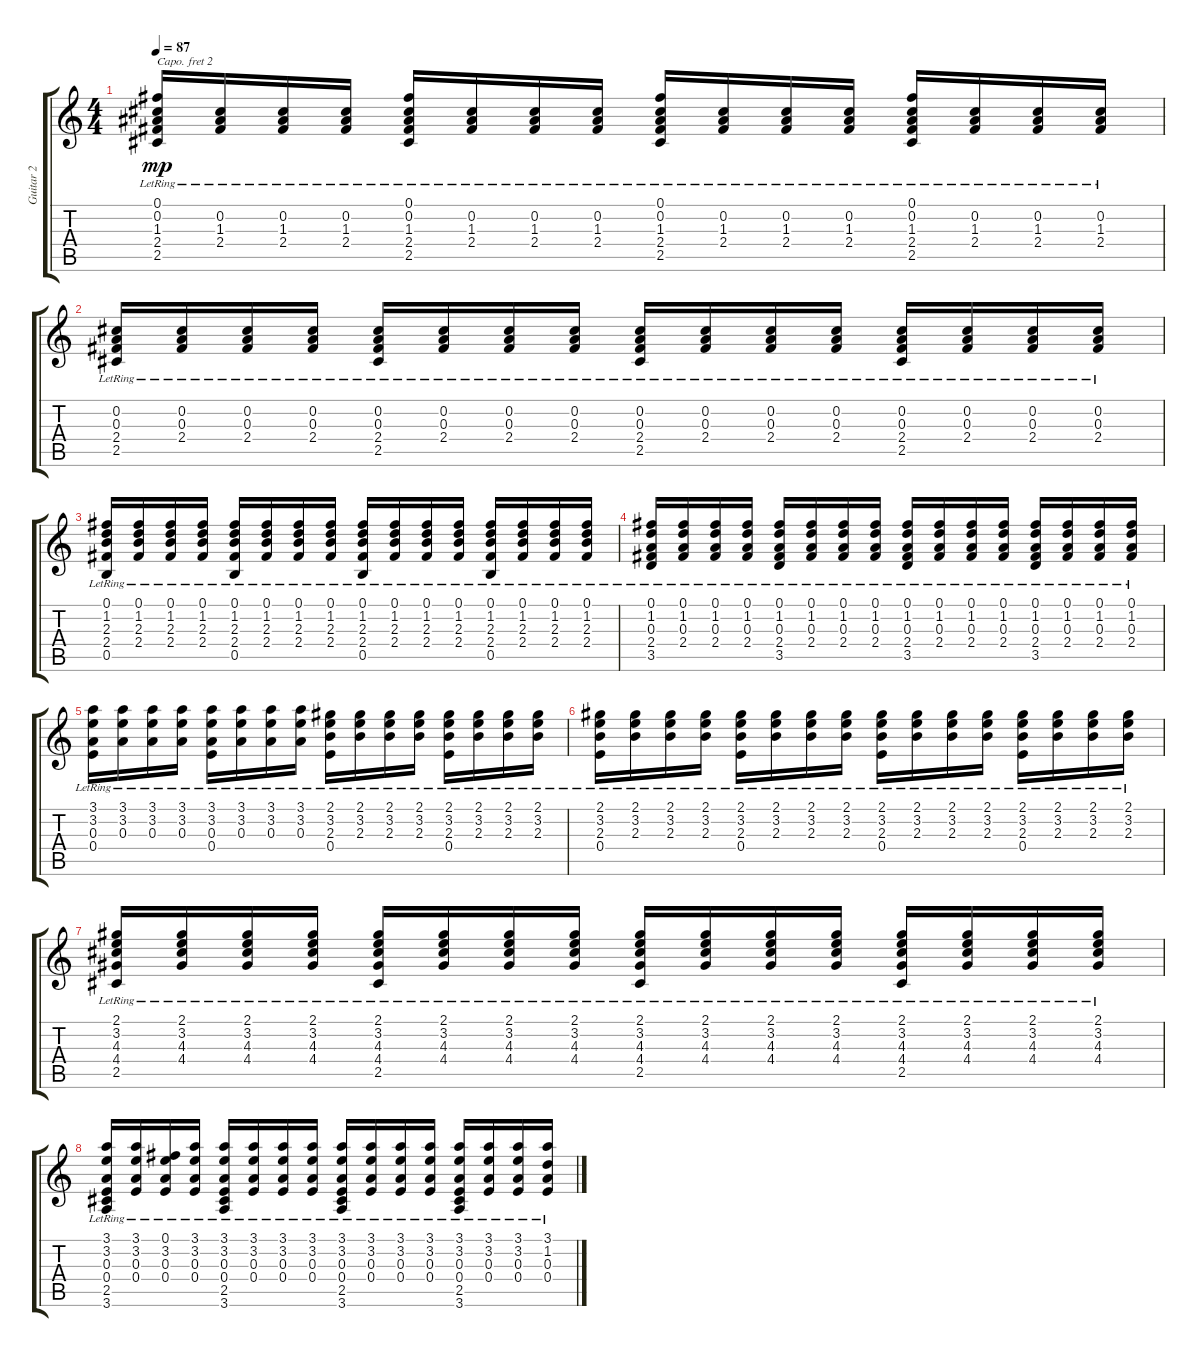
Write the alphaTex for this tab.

\track ("Guitar 2" "Guitar 2") {instrument acousticguitarsteel}
\staff {score tabs}
\capo 2
\tuning (E4 B3 G3 D3 A2 E2) {hide}
\ts (4 4)
\tempo 87
\clef g2
\ks c
(0.1{lr} 0.2{lr} 1.3{lr} 2.4{lr} 2.5{lr}).16{dy mp} (0.2{lr} 1.3{lr} 2.4{lr}).16 (0.2{lr} 1.3{lr} 2.4{lr}).16 (0.2{lr} 1.3{lr} 2.4{lr}).16 (0.1{lr} 0.2{lr} 1.3{lr} 2.4{lr} 2.5{lr}).16 (0.2{lr} 1.3{lr} 2.4{lr}).16 (0.2{lr} 1.3{lr} 2.4{lr}).16 (0.2{lr} 1.3{lr} 2.4{lr}).16 (0.1{lr} 0.2{lr} 1.3{lr} 2.4{lr} 2.5{lr}).16 (0.2{lr} 1.3{lr} 2.4{lr}).16 (0.2{lr} 1.3{lr} 2.4{lr}).16 (0.2{lr} 1.3{lr} 2.4{lr}).16 (0.1{lr} 0.2{lr} 1.3{lr} 2.4{lr} 2.5{lr}).16 (0.2{lr} 1.3{lr} 2.4{lr}).16 (0.2{lr} 1.3{lr} 2.4{lr}).16 (0.2{lr} 1.3{lr} 2.4{lr}).16 |
(0.2{lr} 0.3{lr} 2.4{lr} 2.5{lr}).16 (0.2{lr} 0.3{lr} 2.4{lr}).16 (0.2{lr} 0.3{lr} 2.4{lr}).16 (0.2{lr} 0.3{lr} 2.4{lr}).16 (0.2{lr} 0.3{lr} 2.4{lr} 2.5{lr}).16 (0.2{lr} 0.3{lr} 2.4{lr}).16 (0.2{lr} 0.3{lr} 2.4{lr}).16 (0.2{lr} 0.3{lr} 2.4{lr}).16 (0.2{lr} 0.3{lr} 2.4{lr} 2.5{lr}).16 (0.2{lr} 0.3{lr} 2.4{lr}).16 (0.2{lr} 0.3{lr} 2.4{lr}).16 (0.2{lr} 0.3{lr} 2.4{lr}).16 (0.2{lr} 0.3{lr} 2.4{lr} 2.5{lr}).16 (0.2{lr} 0.3{lr} 2.4{lr}).16 (0.2{lr} 0.3{lr} 2.4{lr}).16 (0.2{lr} 0.3{lr} 2.4{lr}).16 |
(0.1{lr} 1.2{lr} 2.3{lr} 2.4{lr} 0.5{lr}).16 (0.1{lr} 1.2{lr} 2.3{lr} 2.4{lr}).16 (0.1{lr} 1.2{lr} 2.3{lr} 2.4{lr}).16 (0.1{lr} 1.2{lr} 2.3{lr} 2.4{lr}).16 (0.1{lr} 1.2{lr} 2.3{lr} 2.4{lr} 0.5{lr}).16 (0.1{lr} 1.2{lr} 2.3{lr} 2.4{lr}).16 (0.1{lr} 1.2{lr} 2.3{lr} 2.4{lr}).16 (0.1{lr} 1.2{lr} 2.3{lr} 2.4{lr}).16 (0.1{lr} 1.2{lr} 2.3{lr} 2.4{lr} 0.5{lr}).16 (0.1{lr} 1.2{lr} 2.3{lr} 2.4{lr}).16 (0.1{lr} 1.2{lr} 2.3{lr} 2.4{lr}).16 (0.1{lr} 1.2{lr} 2.3{lr} 2.4{lr}).16 (0.1{lr} 1.2{lr} 2.3{lr} 2.4{lr} 0.5{lr}).16 (0.1{lr} 1.2{lr} 2.3{lr} 2.4{lr}).16 (0.1{lr} 1.2{lr} 2.3{lr} 2.4{lr}).16 (0.1{lr} 1.2{lr} 2.3{lr} 2.4{lr}).16 |
(0.1{lr} 1.2{lr} 0.3{lr} 2.4{lr} 3.5{lr}).16 (0.1{lr} 1.2{lr} 0.3{lr} 2.4{lr}).16 (0.1{lr} 1.2{lr} 0.3{lr} 2.4{lr}).16 (0.1{lr} 1.2{lr} 0.3{lr} 2.4{lr}).16 (0.1{lr} 1.2{lr} 0.3{lr} 2.4{lr} 3.5{lr}).16 (0.1{lr} 1.2{lr} 0.3{lr} 2.4{lr}).16 (0.1{lr} 1.2{lr} 0.3{lr} 2.4{lr}).16 (0.1{lr} 1.2{lr} 0.3{lr} 2.4{lr}).16 (0.1{lr} 1.2{lr} 0.3{lr} 2.4{lr} 3.5{lr}).16 (0.1{lr} 1.2{lr} 0.3{lr} 2.4{lr}).16 (0.1{lr} 1.2{lr} 0.3{lr} 2.4{lr}).16 (0.1{lr} 1.2{lr} 0.3{lr} 2.4{lr}).16 (0.1{lr} 1.2{lr} 0.3{lr} 2.4{lr} 3.5{lr}).16 (0.1{lr} 1.2{lr} 0.3{lr} 2.4{lr}).16 (0.1{lr} 1.2{lr} 0.3{lr} 2.4{lr}).16 (0.1{lr} 1.2{lr} 0.3{lr} 2.4{lr}).16 |
(3.1{lr} 3.2{lr} 0.3{lr} 0.4{lr}).16 (3.1{lr} 3.2{lr} 0.3{lr}).16 (3.1{lr} 3.2{lr} 0.3{lr}).16 (3.1{lr} 3.2{lr} 0.3{lr}).16 (3.1{lr} 3.2{lr} 0.3{lr} 0.4{lr}).16 (3.1{lr} 3.2{lr} 0.3{lr}).16 (3.1{lr} 3.2{lr} 0.3{lr}).16 (3.1{lr} 3.2{lr} 0.3{lr}).16 (2.1{lr} 3.2{lr} 2.3{lr} 0.4{lr}).16 (2.1{lr} 3.2{lr} 2.3{lr}).16 (2.1{lr} 3.2{lr} 2.3{lr}).16 (2.1{lr} 3.2{lr} 2.3{lr}).16 (2.1{lr} 3.2{lr} 2.3{lr} 0.4{lr}).16 (2.1{lr} 3.2{lr} 2.3{lr}).16 (2.1{lr} 3.2{lr} 2.3{lr}).16 (2.1{lr} 3.2{lr} 2.3{lr}).16 |
(2.1{lr} 3.2{lr} 2.3{lr} 0.4{lr}).16 (2.1{lr} 3.2{lr} 2.3{lr}).16 (2.1{lr} 3.2{lr} 2.3{lr}).16 (2.1{lr} 3.2{lr} 2.3{lr}).16 (2.1{lr} 3.2{lr} 2.3{lr} 0.4{lr}).16 (2.1{lr} 3.2{lr} 2.3{lr}).16 (2.1{lr} 3.2{lr} 2.3{lr}).16 (2.1{lr} 3.2{lr} 2.3{lr}).16 (2.1{lr} 3.2{lr} 2.3{lr} 0.4{lr}).16 (2.1{lr} 3.2{lr} 2.3{lr}).16 (2.1{lr} 3.2{lr} 2.3{lr}).16 (2.1{lr} 3.2{lr} 2.3{lr}).16 (2.1{lr} 3.2{lr} 2.3{lr} 0.4{lr}).16 (2.1{lr} 3.2{lr} 2.3{lr}).16 (2.1{lr} 3.2{lr} 2.3{lr}).16 (2.1{lr} 3.2{lr} 2.3{lr}).16 |
(2.1{lr} 3.2{lr} 4.3{lr} 4.4{lr} 2.5{lr}).16 (2.1{lr} 3.2{lr} 4.3{lr} 4.4{lr}).16 (2.1{lr} 3.2{lr} 4.3{lr} 4.4{lr}).16 (2.1{lr} 3.2{lr} 4.3{lr} 4.4{lr}).16 (2.1{lr} 3.2{lr} 4.3{lr} 4.4{lr} 2.5{lr}).16 (2.1{lr} 3.2{lr} 4.3{lr} 4.4{lr}).16 (2.1{lr} 3.2{lr} 4.3{lr} 4.4{lr}).16 (2.1{lr} 3.2{lr} 4.3{lr} 4.4{lr}).16 (2.1{lr} 3.2{lr} 4.3{lr} 4.4{lr} 2.5{lr}).16 (2.1{lr} 3.2{lr} 4.3{lr} 4.4{lr}).16 (2.1{lr} 3.2{lr} 4.3{lr} 4.4{lr}).16 (2.1{lr} 3.2{lr} 4.3{lr} 4.4{lr}).16 (2.1{lr} 3.2{lr} 4.3{lr} 4.4{lr} 2.5{lr}).16 (2.1{lr} 3.2{lr} 4.3{lr} 4.4{lr}).16 (2.1{lr} 3.2{lr} 4.3{lr} 4.4{lr}).16 (2.1{lr} 3.2{lr} 4.3{lr} 4.4{lr}).16 |
(3.1{lr} 3.2{lr} 0.3{lr} 0.4{lr} 2.5{lr} 3.6{lr}).16 (3.1{lr} 3.2{lr} 0.3{lr} 0.4{lr}).16 (0.1{lr} 3.2{lr} 0.3{lr} 0.4{lr}).16 (3.1{lr} 3.2{lr} 0.3{lr} 0.4{lr}).16 (3.1{lr} 3.2{lr} 0.3{lr} 0.4{lr} 2.5{lr} 3.6).16 (3.1{lr} 3.2{lr} 0.3{lr} 0.4{lr}).16 (3.1{lr} 3.2{lr} 0.3{lr} 0.4{lr}).16 (3.1{lr} 3.2{lr} 0.3{lr} 0.4{lr}).16 (3.1{lr} 3.2{lr} 0.3{lr} 0.4{lr} 2.5{lr} 3.6).16 (3.1{lr} 3.2{lr} 0.3{lr} 0.4{lr}).16 (3.1{lr} 3.2{lr} 0.3{lr} 0.4{lr}).16 (3.1{lr} 3.2{lr} 0.3{lr} 0.4{lr}).16 (3.1{lr} 3.2{lr} 0.3{lr} 0.4{lr} 2.5{lr} 3.6).16 (3.1{lr} 3.2{lr} 0.3{lr} 0.4{lr}).16 (3.1{lr} 3.2{lr} 0.3{lr} 0.4{lr}).16 (3.1{lr} 1.2{lr} 0.3{lr} 0.4{lr}).16
